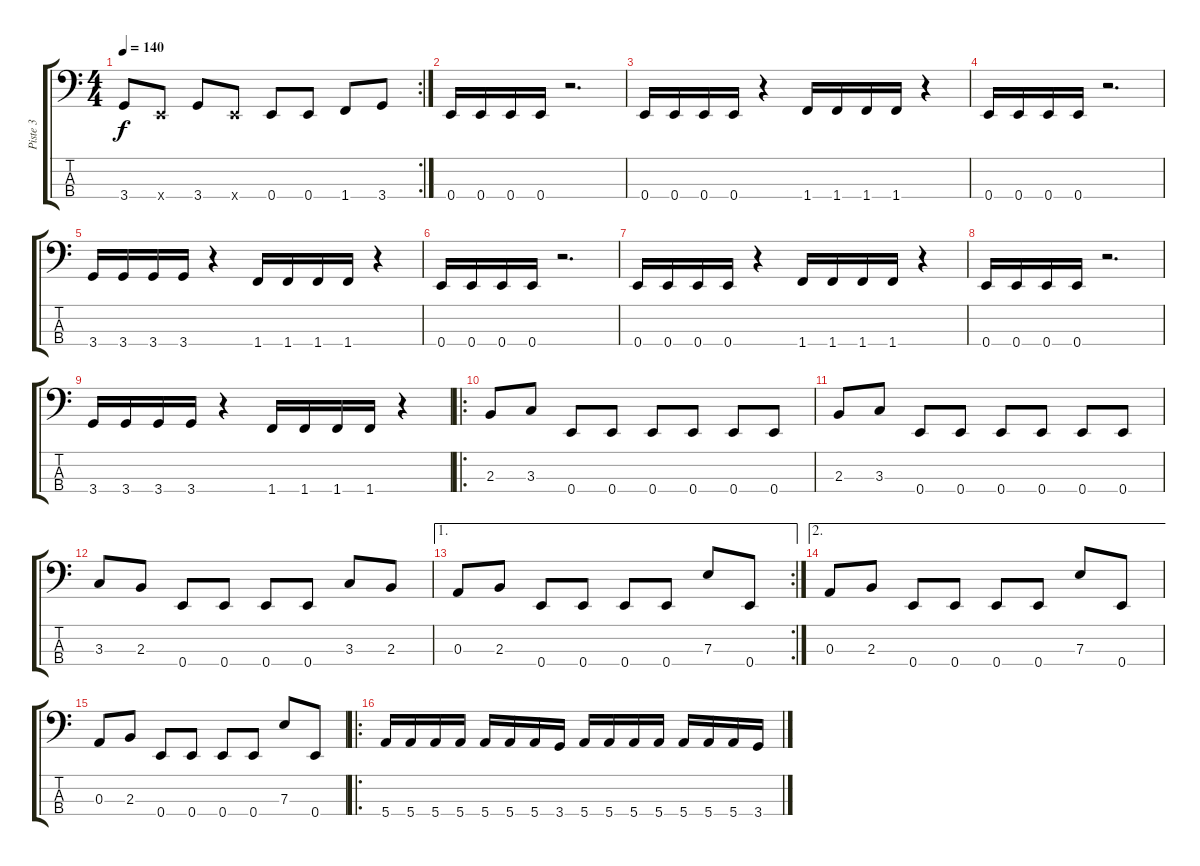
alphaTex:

\track ("Piste 3" "Piste 3") {instrument slapbass1}
\staff {score tabs}
\tuning (G2 D2 A1 E1) {hide}
\rc 2
\ts (4 4)
\tempo 140
\clef f4
\ks c
3.4.8{dy f} 0.4{x}.8 3.4.8 0.4{x}.8 0.4.8 0.4.8 1.4.8 3.4.8 |
0.4.16 0.4.16 0.4.16 0.4.16 r.2{d} |
0.4.16 0.4.16 0.4.16 0.4.16 r.4 1.4.16 1.4.16 1.4.16 1.4.16 r.4 |
0.4.16 0.4.16 0.4.16 0.4.16 r.2{d} |
3.4.16 3.4.16 3.4.16 3.4.16 r.4 1.4.16 1.4.16 1.4.16 1.4.16 r.4 |
0.4.16 0.4.16 0.4.16 0.4.16 r.2{d} |
0.4.16 0.4.16 0.4.16 0.4.16 r.4 1.4.16 1.4.16 1.4.16 1.4.16 r.4 |
0.4.16 0.4.16 0.4.16 0.4.16 r.2{d} |
3.4.16 3.4.16 3.4.16 3.4.16 r.4 1.4.16 1.4.16 1.4.16 1.4.16 r.4 |
\ro
2.3.8 3.3.8 0.4.8 0.4.8 0.4.8 0.4.8 0.4.8 0.4.8 |
2.3.8 3.3.8 0.4.8 0.4.8 0.4.8 0.4.8 0.4.8 0.4.8 |
3.3.8 2.3.8 0.4.8 0.4.8 0.4.8 0.4.8 3.3.8 2.3.8 |
\ae 1
\rc 2
0.3.8 2.3.8 0.4.8 0.4.8 0.4.8 0.4.8 7.3.8 0.4.8 |
\ae 2
0.3.8 2.3.8 0.4.8 0.4.8 0.4.8 0.4.8 7.3.8 0.4.8 |
0.3.8 2.3.8 0.4.8 0.4.8 0.4.8 0.4.8 7.3.8 0.4.8 |
\ro
5.4.16 5.4.16 5.4.16 5.4.16 5.4.16 5.4.16 5.4.16 3.4.16 5.4.16 5.4.16 5.4.16 5.4.16 5.4.16 5.4.16 5.4.16 3.4.16
